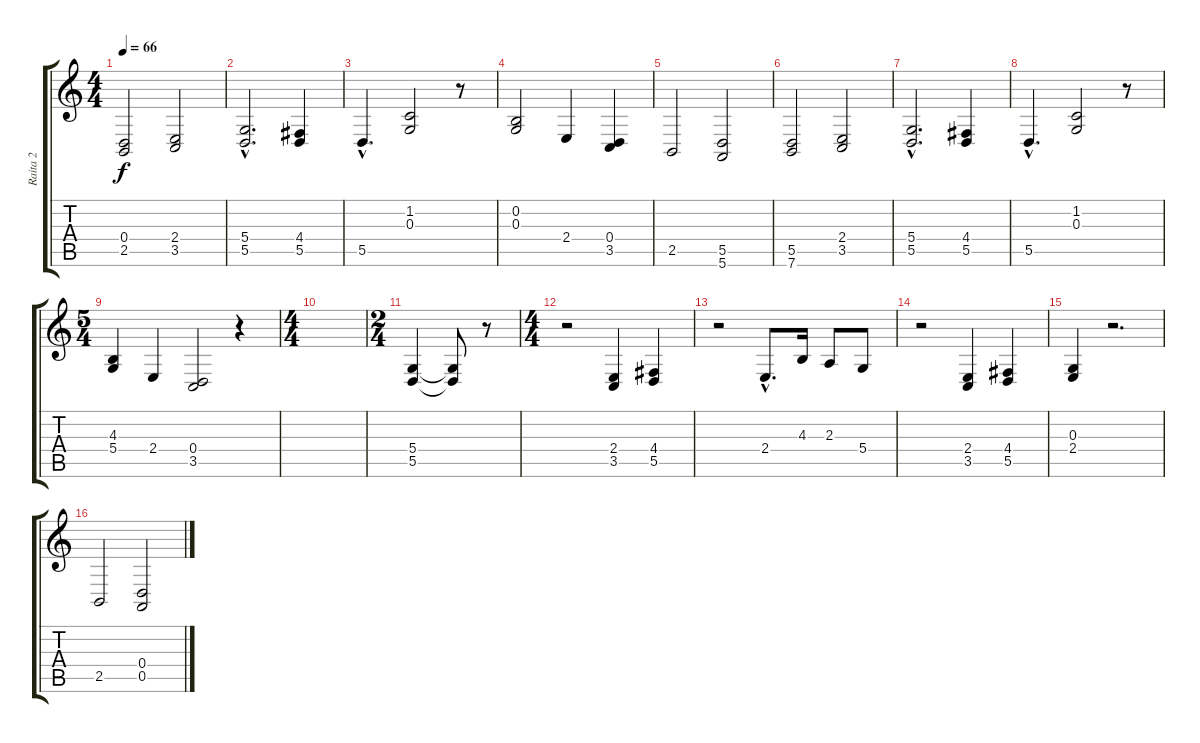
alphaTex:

\track ("Raita 2" "Raita 2") {instrument synthstrings1}
\staff {score tabs}
\tuning (E4 B3 G3 D3 A2 E2) {hide}
\ts (4 4)
\tempo 66
\clef g2
\ks c
(0.4 2.5).2{dy f} (2.4 3.5).2 |
(5.4{hac} 5.5{hac}).2{d} (4.4 5.5).4 |
5.5{hac}.4{d} (1.2 0.3).2 r.8 |
(0.2 0.3).2 2.4.4 (0.4 3.5).4 |
2.5.2 (5.5 5.6).2 |
(5.5 7.6).2 (2.4 3.5).2 |
(5.4{hac} 5.5{hac}).2{d} (4.4 5.5).4 |
5.5{hac}.4{d} (1.2 0.3).2 r.8 |
\ts (5 4)
(4.3 5.4).4 2.4.4 (0.4 3.5).2 r.4 |
\ts (4 4)
|
\ts (2 4)
(5.4 5.5).4 (5.4{t} 5.5{t}).8 r.8 |
\ts (4 4)
r.2 (2.4 3.5).4 (4.4 5.5).4 |
r.2 2.4{hac}.8{d} 4.3.16 2.3.8 5.4.8 |
r.2 (2.4 3.5).4 (4.4 5.5).4 |
(0.3 2.4).4 r.2{d} |
2.5.2 (0.4 0.5).2
